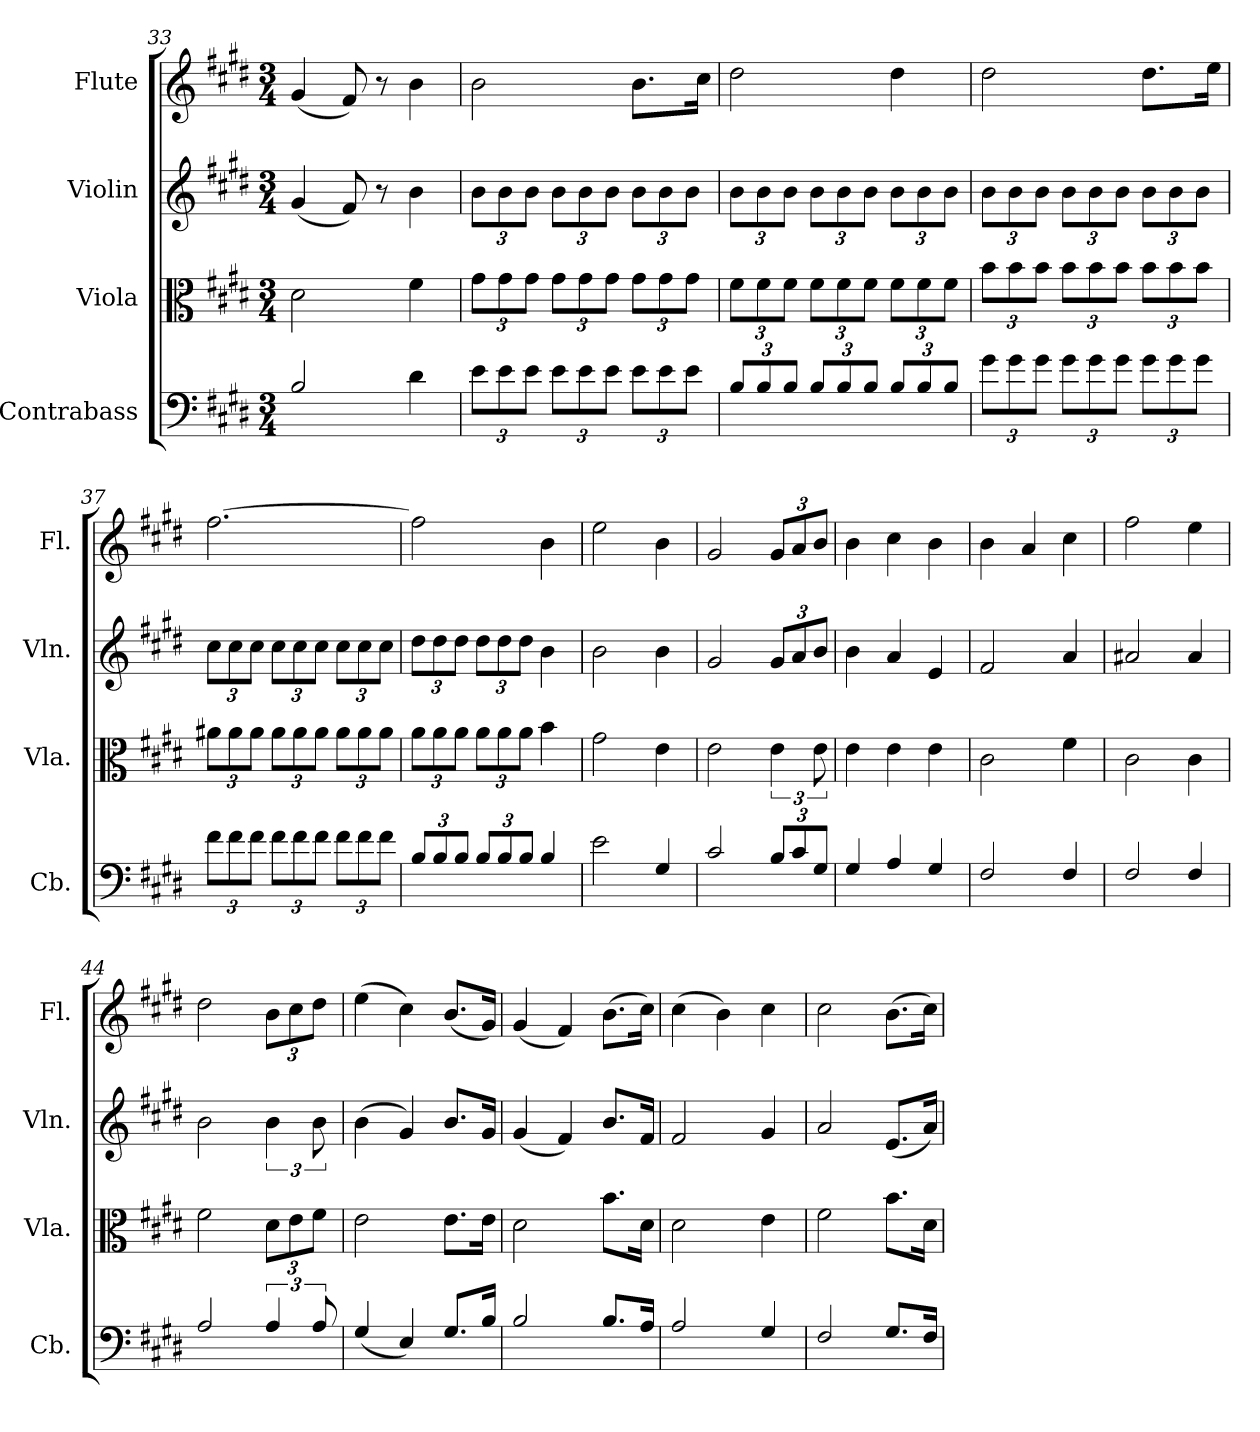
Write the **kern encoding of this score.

**kern	**kern	**kern	**kern
*part4	*part3	*part2	*part1
*staff4	*staff3	*staff2	*staff1
*I"Contrabass	*I"Viola	*I"Violin	*I"Flute
*I'Cb.	*I'Vla.	*I'Vln.	*I'Fl.
!!LO:LB:g=z
*clefF4	*clefC3	*clefG2	*clefG2
*ITrd7c12	*	*	*
*k[f#c#g#d#]	*k[f#c#g#d#]	*k[f#c#g#d#]	*k[f#c#g#d#]
*M3/4	*M3/4	*M3/4	*M3/4
=33	=33	=33	=33
2BB/	2d#\	(<4g#/	(<4g#/
.	.	8f#/)	8f#/)
.	.	8r	8r
4D#\	4f#\	4b\	4b\
=34	=34	=34	=34
*Xbrackettup	*Xbrackettup	*Xbrackettup	*
12E\L	12g#\L	12b\L	2b\
12E\	12g#\	12b\	.
12E\J	12g#\J	12b\J	.
12E\L	12g#\L	12b\L	.
12E\	12g#\	12b\	.
12E\J	12g#\J	12b\J	.
12E\L	12g#\L	12b\L	8.b\L
12E\	12g#\	12b\	.
12E\J	12g#\J	12b\J	.
.	.	.	16cc#\Jk
=35	=35	=35	=35
12BB/L	12f#\L	12b\L	2dd#\
12BB/	12f#\	12b\	.
12BB/J	12f#\J	12b\J	.
12BB/L	12f#\L	12b\L	.
12BB/	12f#\	12b\	.
12BB/J	12f#\J	12b\J	.
12BB/L	12f#\L	12b\L	4dd#\
12BB/	12f#\	12b\	.
12BB/J	12f#\J	12b\J	.
=36	=36	=36	=36
12G#\L	12b\L	12b\L	2dd#\
12G#\	12b\	12b\	.
12G#\J	12b\J	12b\J	.
12G#\L	12b\L	12b\L	.
12G#\	12b\	12b\	.
12G#\J	12b\J	12b\J	.
12G#\L	12b\L	12b\L	8.dd#\L
12G#\	12b\	12b\	.
12G#\J	12b\J	12b\J	.
.	.	.	16ee\Jk
!!LO:PB:g=z
=37	=37	=37	=37
12F#\L	12a#X\L	12cc#\L	[2.ff#\
12F#\	12a#\	12cc#\	.
12F#\J	12a#\J	12cc#\J	.
12F#\L	12a#\L	12cc#\L	.
12F#\	12a#\	12cc#\	.
12F#\J	12a#\J	12cc#\J	.
12F#\L	12a#\L	12cc#\L	.
12F#\	12a#\	12cc#\	.
12F#\J	12a#\J	12cc#\J	.
=38	=38	=38	=38
12BB/L	12a\L	12dd#\L	2ff#\]
12BB/	12a\	12dd#\	.
12BB/J	12a\J	12dd#\J	.
12BB/L	12a\L	12dd#\L	.
12BB/	12a\	12dd#\	.
12BB/J	12a\J	12dd#\J	.
4BB/	4b\	4b\	4b\
=39	=39	=39	=39
2E\	2g#\	2b\	2ee\
4GG#/	4e\	4b\	4b\
=40	=40	=40	=40
2C#/	2e\	2g#/	2g#/
*	*brackettup	*	*Xbrackettup
12BB/L	6e\	12g#/L	12g#/L
12C#/	.	12a/	12a/
12GG#/J	12e\	12b/J	12b/J
=41	=41	=41	=41
4GG#/	4e\	4b\	4b\
4AA/	4e\	4a/	4cc#\
4GG#/	4e\	4e/	4b\
=42	=42	=42	=42
2FF#/	2c#\	2f#/	4b\
.	.	.	4a/
4FF#/	4f#\	4a/	4cc#\
=43	=43	=43	=43
2FF#/	2c#\	2a#X/	2ff#\
4FF#/	4c#\	4a#/	4ee\
=44	=44	=44	=44
2AA/	2f#\	2b\	2dd#\
*brackettup	*Xbrackettup	*brackettup	*
6AA/	12d#\L	6b\	12b\L
.	12e\	.	12cc#\
12AA/	12f#\J	12b\	12dd#\J
!!LO:LB:g=z
=45	=45	=45	=45
(<4GG#/	2e\	(>4b\	(>4ee\
4EE/)	.	4g#/)	4cc#\)
8.GG#/L	8.e\L	8.b/L	(<8.b/L
16BB/Jk	16e\Jk	16g#/Jk	16g#/Jk)
=46	=46	=46	=46
2BB/	2d#\	(<4g#/	(<4g#/
.	.	4f#/)	4f#/)
8.BB/L	8.b\L	8.b/L	(>8.b\L
16AA/Jk	16d#\Jk	16f#/Jk	16cc#\Jk)
=47	=47	=47	=47
2AA/	2d#\	2f#/	(>4cc#\
.	.	.	4b\)
4GG#/	4e\	4g#/	4cc#\
=48	=48	=48	=48
2FF#/	2f#\	2a/	2cc#\
8.GG#/L	8.b\L	(<8.e/L	(>8.b\L
16FF#/Jk	16d#\Jk	16a/Jk)	16cc#\Jk)
=	=	=	=
*-	*-	*-	*-
